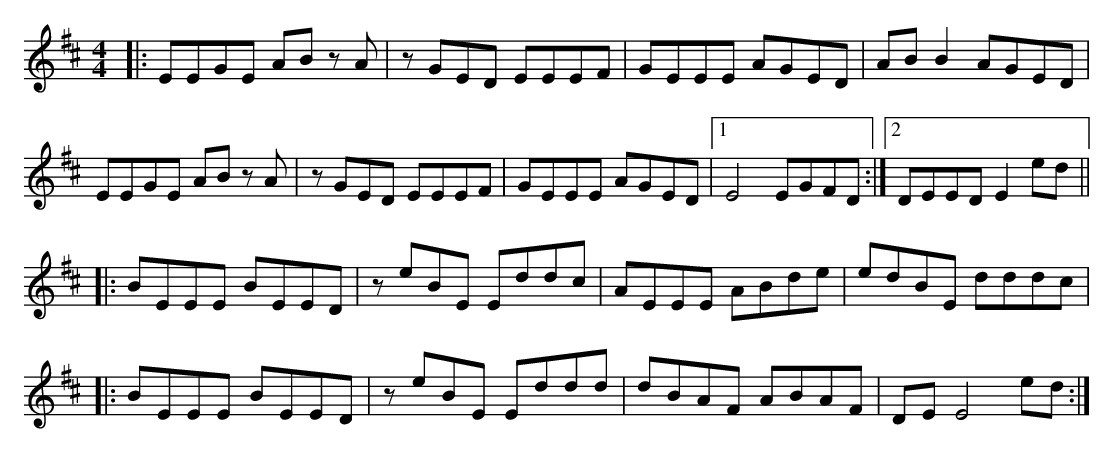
X:1
M:4/4
K:D
|:EEGE AB z A|z GED EEEF|GEEE AGED|AB B2 AGED|
EEGE AB z A|z GED EEEF|GEEE AGED|1 E4 EGFD:|2 DEED E2 ed||
|:BEEE BEED|z eBE Eddc|AEEE ABde|edBE dddc|
|:BEEE BEED|z eBE Eddd|dBAF ABAF|DE E4 ed:|
